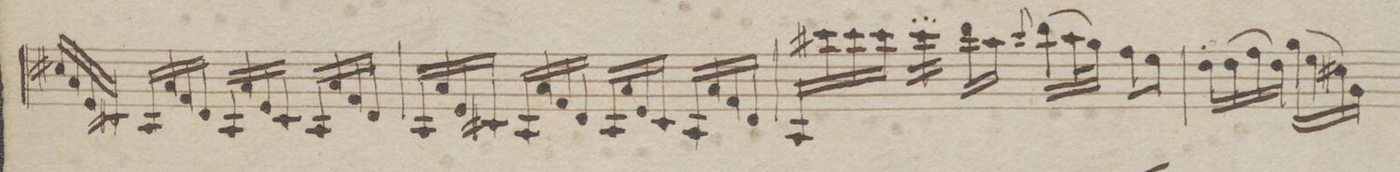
**kern	**dynam
*I"Violio 1mo	*
*clefG2	*
*k[b-]	*
*met(c)	*
*M4/4	*
16cc#X/LL	p
16a/	.
16e/	.
16c#X/JJ	.
16A/LL	.
16a/	.
16f/	.
16d/JJ	.
16A/LL	.
16a/	.
16e/	.
16c#/JJ	.
16A/LL	.
16a/	.
16f/	.
16d/JJ	.
=57	=57
16A/LL	.
16a/	.
16e/	.
16c#X/JJ	.
16A/LL	.
16a/	.
16f/	.
16d/JJ	.
16A/LL	.
16a/	.
16e/	.
16c#/JJ	.
16A/LL	.
16a/	.
16f/	.
16d/JJ	.
=58	=58
16A\LL	f
16ccc#X\	.
16ccc#\	.
16ccc#\JJ	.
16ccc#'\LL	.
16ccc#'\	.
16ccc#'\	.
16ccc#'\JJ	.
*Xtremolo	*
8qqccc#/	.
16ddd\LL	.
16ccc#\JJ	.
(16bb-\LL	.
32aa\L	.
32gg\JJJ)	.
8ff\L	.
8ee\J	.
=59	=59
16dd'\LL	p
(16dd\	.
16ff\	.
16dd\JJ)	.
(16gg\LL	.
16ee\	.
16cc#X\	.
16g\JJ)	.
*-	*-
